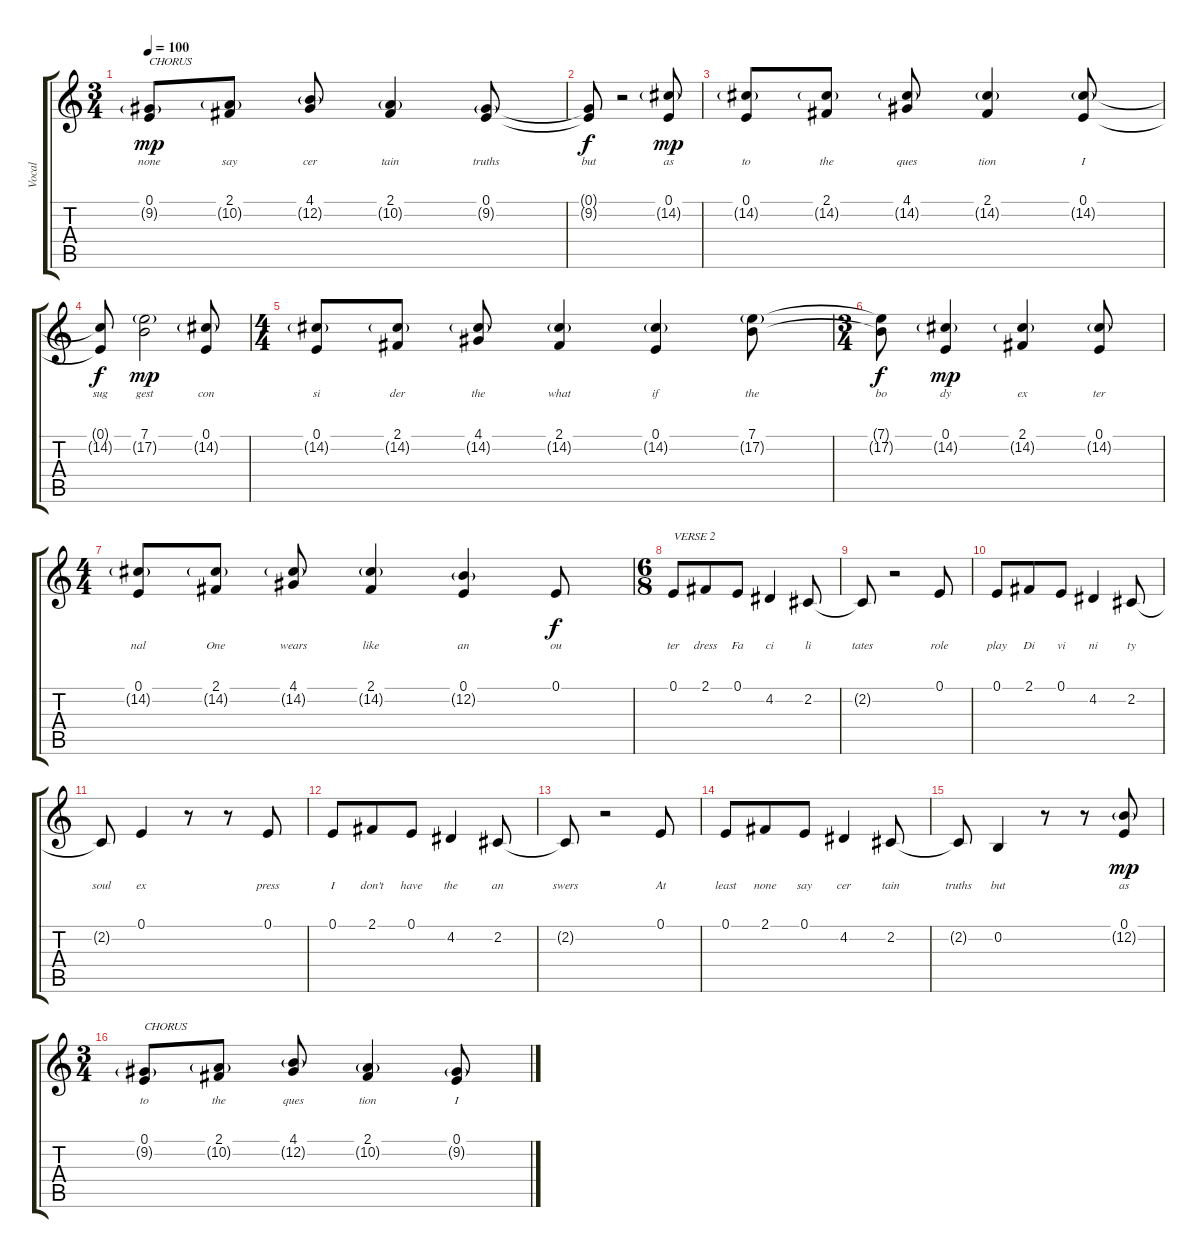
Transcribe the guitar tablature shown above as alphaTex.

\track ("Vocal" "Vocal") {instrument acousticgrandpiano}
\staff {score tabs}
\tuning (E4 B3 G3 D3 A2 E2) {hide}
\ts (3 4)
\tempo 100
\clef g2
\ks c
(0.1 9.2{g}).8{txt "CHORUS" lyrics (0 "none") lyrics (1 "") lyrics (2 "") lyrics (3 "") lyrics (4 "") dy mp} (2.1 10.2{g}).8{lyrics (0 "say") lyrics (1 "") lyrics (2 "") lyrics (3 "") lyrics (4 "")} (4.1 12.2{g}).8{lyrics (0 "cer") lyrics (1 "") lyrics (2 "") lyrics (3 "") lyrics (4 "")} (2.1 10.2{g}).4{lyrics (0 "tain") lyrics (1 "") lyrics (2 "") lyrics (3 "") lyrics (4 "")} (0.1 9.2{g}).8{lyrics (0 "truths") lyrics (1 "") lyrics (2 "") lyrics (3 "") lyrics (4 "")} |
(0.1{t} 9.2{t}).8{lyrics (0 "but") lyrics (1 "") lyrics (2 "") lyrics (3 "") lyrics (4 "") dy f} r.2 (0.1 14.2{g}).8{lyrics (0 "as") lyrics (1 "") lyrics (2 "") lyrics (3 "") lyrics (4 "") dy mp} |
(0.1 14.2{g}).8{lyrics (0 "to") lyrics (1 "") lyrics (2 "") lyrics (3 "") lyrics (4 "")} (2.1 14.2{g}).8{lyrics (0 "the") lyrics (1 "") lyrics (2 "") lyrics (3 "") lyrics (4 "")} (4.1 14.2{g}).8{lyrics (0 "ques") lyrics (1 "") lyrics (2 "") lyrics (3 "") lyrics (4 "")} (2.1 14.2{g}).4{lyrics (0 "tion") lyrics (1 "") lyrics (2 "") lyrics (3 "") lyrics (4 "")} (0.1 14.2{g}).8{lyrics (0 "I") lyrics (1 "") lyrics (2 "") lyrics (3 "") lyrics (4 "")} |
(0.1{t} 14.2{t}).8{lyrics (0 "sug") lyrics (1 "") lyrics (2 "") lyrics (3 "") lyrics (4 "") dy f} (7.1 17.2{g}).2{lyrics (0 "gest") lyrics (1 "") lyrics (2 "") lyrics (3 "") lyrics (4 "") dy mp} (0.1 14.2{g}).8{lyrics (0 "con") lyrics (1 "") lyrics (2 "") lyrics (3 "") lyrics (4 "")} |
\ts (4 4)
(0.1 14.2{g}).8{lyrics (0 "si") lyrics (1 "") lyrics (2 "") lyrics (3 "") lyrics (4 "")} (2.1 14.2{g}).8{lyrics (0 "der") lyrics (1 "") lyrics (2 "") lyrics (3 "") lyrics (4 "")} (4.1 14.2{g}).8{lyrics (0 "the") lyrics (1 "") lyrics (2 "") lyrics (3 "") lyrics (4 "")} (2.1 14.2{g}).4{lyrics (0 "what") lyrics (1 "") lyrics (2 "") lyrics (3 "") lyrics (4 "")} (0.1 14.2{g}).4{lyrics (0 "if") lyrics (1 "") lyrics (2 "") lyrics (3 "") lyrics (4 "")} (7.1 17.2{g}).8{lyrics (0 "the") lyrics (1 "") lyrics (2 "") lyrics (3 "") lyrics (4 "")} |
\ts (3 4)
(7.1{t} 17.2{t}).8{lyrics (0 "bo") lyrics (1 "") lyrics (2 "") lyrics (3 "") lyrics (4 "") dy f} (0.1 14.2{g}).4{lyrics (0 "dy") lyrics (1 "") lyrics (2 "") lyrics (3 "") lyrics (4 "") dy mp} (2.1 14.2{g}).4{lyrics (0 "ex") lyrics (1 "") lyrics (2 "") lyrics (3 "") lyrics (4 "")} (0.1 14.2{g}).8{lyrics (0 "ter") lyrics (1 "") lyrics (2 "") lyrics (3 "") lyrics (4 "")} |
\ts (4 4)
(0.1 14.2{g}).8{lyrics (0 "nal") lyrics (1 "") lyrics (2 "") lyrics (3 "") lyrics (4 "")} (2.1 14.2{g}).8{lyrics (0 "One") lyrics (1 "") lyrics (2 "") lyrics (3 "") lyrics (4 "")} (4.1 14.2{g}).8{lyrics (0 "wears") lyrics (1 "") lyrics (2 "") lyrics (3 "") lyrics (4 "")} (2.1 14.2{g}).4{lyrics (0 "like") lyrics (1 "") lyrics (2 "") lyrics (3 "") lyrics (4 "")} (0.1 12.2{g}).4{lyrics (0 "an") lyrics (1 "") lyrics (2 "") lyrics (3 "") lyrics (4 "")} 0.1.8{lyrics (0 "ou") lyrics (1 "") lyrics (2 "") lyrics (3 "") lyrics (4 "") dy f} |
\ts (6 8)
0.1.8{txt "VERSE 2" lyrics (0 "ter") lyrics (1 "") lyrics (2 "") lyrics (3 "") lyrics (4 "")} 2.1.8{lyrics (0 "dress") lyrics (1 "") lyrics (2 "") lyrics (3 "") lyrics (4 "")} 0.1.8{lyrics (0 "Fa") lyrics (1 "") lyrics (2 "") lyrics (3 "") lyrics (4 "")} 4.2.4{lyrics (0 "ci") lyrics (1 "") lyrics (2 "") lyrics (3 "") lyrics (4 "")} 2.2.8{lyrics (0 "li") lyrics (1 "") lyrics (2 "") lyrics (3 "") lyrics (4 "")} |
2.2{t}.8{lyrics (0 "tates") lyrics (1 "") lyrics (2 "") lyrics (3 "") lyrics (4 "")} r.2 0.1.8{lyrics (0 "role") lyrics (1 "") lyrics (2 "") lyrics (3 "") lyrics (4 "")} |
0.1.8{lyrics (0 "play") lyrics (1 "") lyrics (2 "") lyrics (3 "") lyrics (4 "")} 2.1.8{lyrics (0 "Di") lyrics (1 "") lyrics (2 "") lyrics (3 "") lyrics (4 "")} 0.1.8{lyrics (0 "vi") lyrics (1 "") lyrics (2 "") lyrics (3 "") lyrics (4 "")} 4.2.4{lyrics (0 "ni") lyrics (1 "") lyrics (2 "") lyrics (3 "") lyrics (4 "")} 2.2.8{lyrics (0 "ty") lyrics (1 "") lyrics (2 "") lyrics (3 "") lyrics (4 "")} |
2.2{t}.8{lyrics (0 "soul") lyrics (1 "") lyrics (2 "") lyrics (3 "") lyrics (4 "")} 0.1.4{lyrics (0 "ex") lyrics (1 "") lyrics (2 "") lyrics (3 "") lyrics (4 "")} r.8 r.8 0.1.8{lyrics (0 "press") lyrics (1 "") lyrics (2 "") lyrics (3 "") lyrics (4 "")} |
0.1.8{lyrics (0 "I") lyrics (1 "") lyrics (2 "") lyrics (3 "") lyrics (4 "")} 2.1.8{lyrics (0 "don't") lyrics (1 "") lyrics (2 "") lyrics (3 "") lyrics (4 "")} 0.1.8{lyrics (0 "have") lyrics (1 "") lyrics (2 "") lyrics (3 "") lyrics (4 "")} 4.2.4{lyrics (0 "the") lyrics (1 "") lyrics (2 "") lyrics (3 "") lyrics (4 "")} 2.2.8{lyrics (0 "an") lyrics (1 "") lyrics (2 "") lyrics (3 "") lyrics (4 "")} |
2.2{t}.8{lyrics (0 "swers") lyrics (1 "") lyrics (2 "") lyrics (3 "") lyrics (4 "")} r.2 0.1.8{lyrics (0 "At") lyrics (1 "") lyrics (2 "") lyrics (3 "") lyrics (4 "")} |
0.1.8{lyrics (0 "least") lyrics (1 "") lyrics (2 "") lyrics (3 "") lyrics (4 "")} 2.1.8{lyrics (0 "none") lyrics (1 "") lyrics (2 "") lyrics (3 "") lyrics (4 "")} 0.1.8{lyrics (0 "say") lyrics (1 "") lyrics (2 "") lyrics (3 "") lyrics (4 "")} 4.2.4{lyrics (0 "cer") lyrics (1 "") lyrics (2 "") lyrics (3 "") lyrics (4 "")} 2.2.8{lyrics (0 "tain") lyrics (1 "") lyrics (2 "") lyrics (3 "") lyrics (4 "")} |
2.2{t}.8{lyrics (0 "truths") lyrics (1 "") lyrics (2 "") lyrics (3 "") lyrics (4 "")} 0.2.4{lyrics (0 "but") lyrics (1 "") lyrics (2 "") lyrics (3 "") lyrics (4 "")} r.8 r.8 (0.1 12.2{g}).8{lyrics (0 "as") lyrics (1 "") lyrics (2 "") lyrics (3 "") lyrics (4 "") dy mp} |
\ts (3 4)
(0.1 9.2{g}).8{txt "CHORUS" lyrics (0 "to") lyrics (1 "") lyrics (2 "") lyrics (3 "") lyrics (4 "")} (2.1 10.2{g}).8{lyrics (0 "the") lyrics (1 "") lyrics (2 "") lyrics (3 "") lyrics (4 "")} (4.1 12.2{g}).8{lyrics (0 "ques") lyrics (1 "") lyrics (2 "") lyrics (3 "") lyrics (4 "")} (2.1 10.2{g}).4{lyrics (0 "tion") lyrics (1 "") lyrics (2 "") lyrics (3 "") lyrics (4 "")} (0.1 9.2{g}).8{lyrics (0 "I") lyrics (1 "") lyrics (2 "") lyrics (3 "") lyrics (4 "")}
